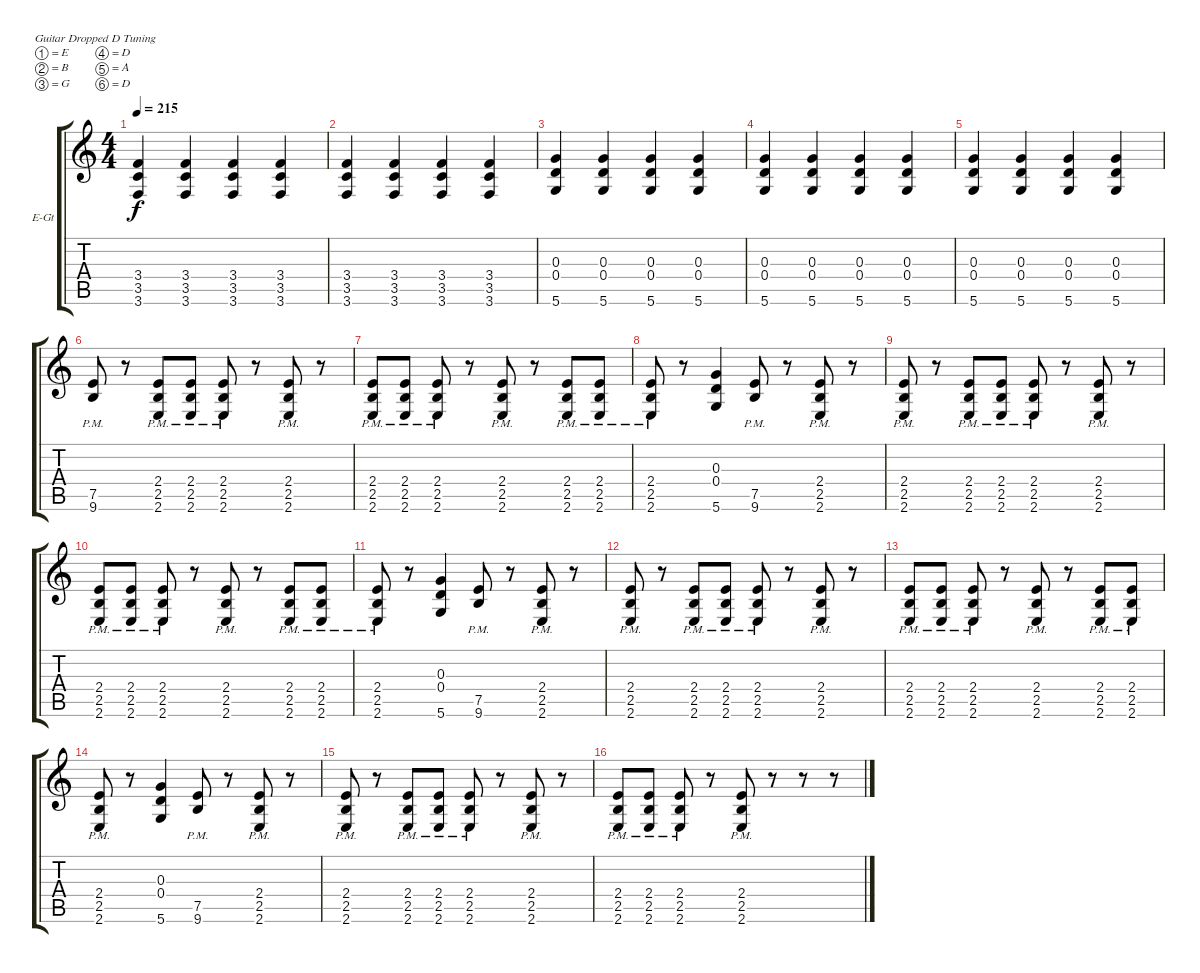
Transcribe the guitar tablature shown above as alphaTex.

\bracketExtendMode groupsimilarinstruments
\firstSystemTrackNameOrientation horizontal
\otherSystemsTrackNameOrientation horizontal
\track ("Distortion-guitar (Paul)" "E-Gt") {instrument distortionguitar}
\staff {score tabs}
\tuning (E4 B3 G3 D3 A2 D2)
\ts (4 4)
\tempo 215
\clef g2
\ks c
(3.4 3.5 3.6).4{dy f} (3.4 3.5 3.6).4 (3.4 3.5 3.6).4 (3.4 3.5 3.6).4 |
(3.4 3.5 3.6).4 (3.4 3.5 3.6).4 (3.4 3.5 3.6).4 (3.4 3.5 3.6).4 |
(0.3 0.4 5.6).4 (0.3 0.4 5.6).4 (0.3 0.4 5.6).4 (0.3 0.4 5.6).4 |
(0.3 0.4 5.6).4 (0.3 0.4 5.6).4 (0.3 0.4 5.6).4 (0.3 0.4 5.6).4 |
(0.3 0.4 5.6).4 (0.3 0.4 5.6).4 (0.3 0.4 5.6).4 (0.3 0.4 5.6).4 |
(7.5{pm} 9.6{pm}).8 r.8 (2.4{pm} 2.5{pm} 2.6{pm}).8 (2.4{pm} 2.5{pm} 2.6{pm}).8 (2.4{pm} 2.5{pm} 2.6{pm}).8 r.8 (2.4{pm} 2.5{pm} 2.6{pm}).8 r.8 |
(2.4{pm} 2.5{pm} 2.6{pm}).8 (2.4{pm} 2.5{pm} 2.6{pm}).8 (2.4{pm} 2.5{pm} 2.6{pm}).8 r.8 (2.4{pm} 2.5{pm} 2.6{pm}).8 r.8 (2.4{pm} 2.5{pm} 2.6{pm}).8 (2.4{pm} 2.5{pm} 2.6{pm}).8 |
(2.4{pm} 2.5{pm} 2.6{pm}).8 r.8 (0.3 0.4 5.6).4 (7.5{pm} 9.6{pm}).8 r.8 (2.4{pm} 2.5{pm} 2.6{pm}).8 r.8 |
(2.4{pm} 2.5{pm} 2.6{pm}).8 r.8 (2.4{pm} 2.5{pm} 2.6{pm}).8 (2.4{pm} 2.5{pm} 2.6{pm}).8 (2.4{pm} 2.5{pm} 2.6{pm}).8 r.8 (2.4{pm} 2.5{pm} 2.6{pm}).8 r.8 |
(2.4{pm} 2.5{pm} 2.6{pm}).8 (2.4{pm} 2.5{pm} 2.6{pm}).8 (2.4{pm} 2.5{pm} 2.6{pm}).8 r.8 (2.4{pm} 2.5{pm} 2.6{pm}).8 r.8 (2.4{pm} 2.5{pm} 2.6{pm}).8 (2.4{pm} 2.5{pm} 2.6{pm}).8 |
(2.4{pm} 2.5{pm} 2.6{pm}).8 r.8 (0.3 0.4 5.6).4 (7.5{pm} 9.6{pm}).8 r.8 (2.4{pm} 2.5{pm} 2.6{pm}).8 r.8 |
(2.4{pm} 2.5{pm} 2.6{pm}).8 r.8 (2.4{pm} 2.5{pm} 2.6{pm}).8 (2.4{pm} 2.5{pm} 2.6{pm}).8 (2.4{pm} 2.5{pm} 2.6{pm}).8 r.8 (2.4{pm} 2.5{pm} 2.6{pm}).8 r.8 |
(2.4{pm} 2.5{pm} 2.6{pm}).8 (2.4{pm} 2.5{pm} 2.6{pm}).8 (2.4{pm} 2.5{pm} 2.6{pm}).8 r.8 (2.4{pm} 2.5{pm} 2.6{pm}).8 r.8 (2.4{pm} 2.5{pm} 2.6{pm}).8 (2.4{pm} 2.5{pm} 2.6{pm}).8 |
(2.4{pm} 2.5{pm} 2.6{pm}).8 r.8 (0.3 0.4 5.6).4 (7.5{pm} 9.6{pm}).8 r.8 (2.4{pm} 2.5{pm} 2.6{pm}).8 r.8 |
(2.4{pm} 2.5{pm} 2.6{pm}).8 r.8 (2.4{pm} 2.5{pm} 2.6{pm}).8 (2.4{pm} 2.5{pm} 2.6{pm}).8 (2.4{pm} 2.5{pm} 2.6{pm}).8 r.8 (2.4{pm} 2.5{pm} 2.6{pm}).8 r.8 |
(2.4{pm} 2.5{pm} 2.6{pm}).8 (2.4{pm} 2.5{pm} 2.6{pm}).8 (2.4{pm} 2.5{pm} 2.6{pm}).8 r.8 (2.4{pm} 2.5{pm} 2.6{pm}).8 r.8 r.8 r.8
